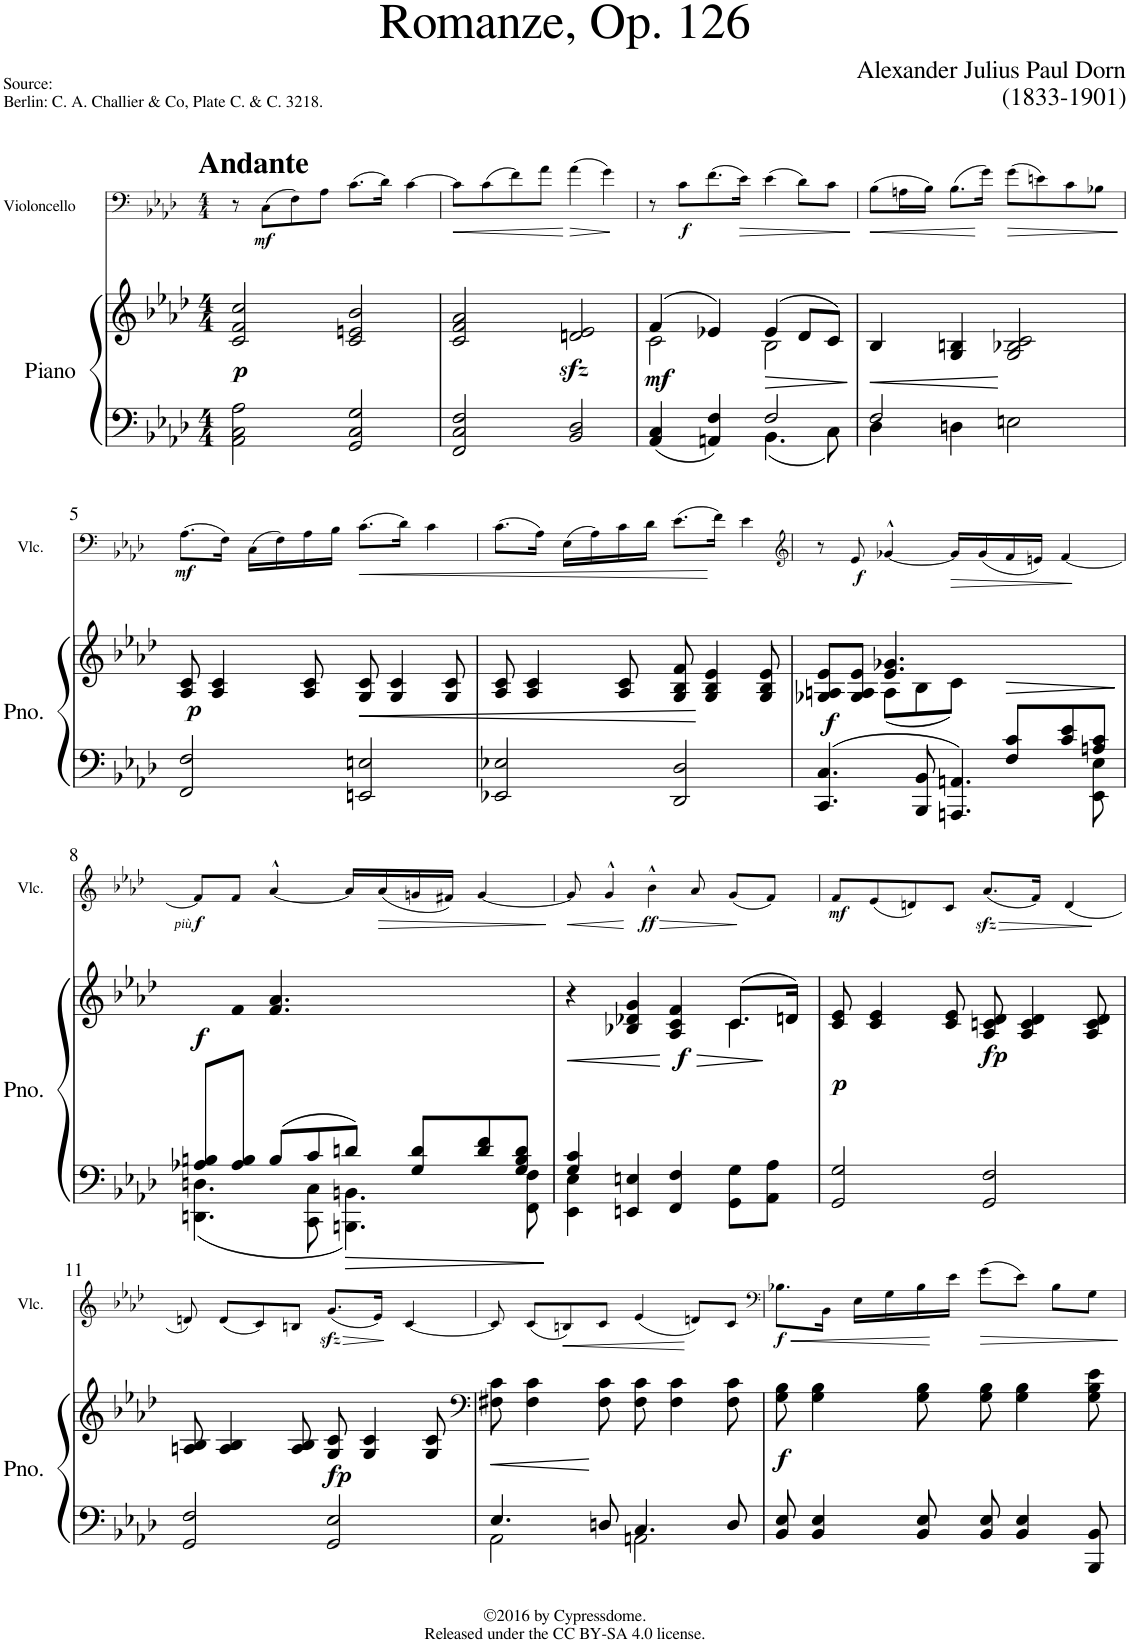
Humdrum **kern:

**kern	**kern	**dynam	**kern	**dynam
*part2	*part2	*part2	*part1	*part1
*staff3	*staff2	*staff2/3	*staff1	*staff1
*I"Piano	*	*	*I"Violoncello	*
*I'Pno.	*	*	*I'Vlc.	*
*	*	*	*stria5	*
*clefF4	*clefG2	*	*clefF4	*
*k[b-e-a-d-]	*k[b-e-a-d-]	*	*k[b-e-a-d-]	*
*M4/4	*M4/4	*	*M4/4	*
=1	=1	=1	=1	=1
!	!	!	!LO:TX:a:B:t=Andante	!
!	!	!LO:DY:b	!	!
2AA-\ 2C\ 2A-\	2c/ 2f/ 2cc/	p	8r	.
!	!	!	!	!LO:DY:b
.	.	.	(8C\L	mf
.	.	.	8F\)	.
.	.	.	8A-\J	.
2GG/ 2C/ 2G/	2c/ 2en/ 2b-/	.	(8.c\L	.
.	.	.	16d-\Jk)	.
.	.	.	[4c\	.
=2	=2	=2	=2	=2
!	!	!	!	!LO:HP:b
2FF/ 2C/ 2F/	2c/ 2f/ 2a-/	.	8c\L]	<
.	.	.	(8c\	.
.	.	.	8f\)	.
.	.	.	8a-\J	.
!	!	!	!	!LO:HP:n=1:b
2BB-/ 2D-/	2dn/zz< 2e-/zz<	.	(4a-\	[ >
.	.	.	4g\)	]
=3	=3	=3	=3	=3
*^	*^	*	*	*
!	!	!	!	!LO:DY:b	!	!
4AA-/ 4C/	2ryy	(4f/	2c\	mf	8r	.
!	!	!	!	!	!	!LO:DY:b
.	.	.	.	.	8c\L	f
4AAn/ 4F/	.	4e-X/)	.	.	(8.f\	.
!	!	!	!	!	!	!LO:HP:b
.	.	.	.	.	16e-\Jk)	>
!	!	!	!	!LO:HP:b	!	!
2F/	4.BB-\	(4e-/	2B-\	>	(4e-\	.
.	.	8d-/L	.	.	8d-\L)	.
.	8C\	8c/J)	.	.	8c\J	.
*v	*v	*	*	*	*	*
*	*v	*v	*	*	*
.	.	]	.	]
=4	=4	=4	=4	=4
*^	*	*	*	*
!	!	!	!LO:HP:b	!	!LO:HP:b
2F/	4D-\	4B-/	<	(8B-\L	<
.	.	.	.	16An\L	.
.	.	.	.	16B-\JJ)	.
.	4Dn\	4G/ 4Bn/	.	(8.B-\L	.
.	.	.	.	16g\Jk)	[
!	!	!	!	!	!LO:HP:b
2En\	2ryy	2G/ 2B-X/ 2c/	[	(8g\L	>
.	.	.	.	8en\)	.
.	.	.	.	8c\	.
.	.	.	.	8B-X\J	.
*v	*v	*	*	*	*
.	.	.	.	]
!!LO:LB:g=z
=5	=5	=5	=5	=5
!	!	!LO:DY:b	!	!LO:DY:b
2FF/ 2F/	8A-/ 8c/	p	(8.A-\L	mf
.	4A-/ 4c/	.	.	.
.	.	.	16F\Jk)	.
.	.	.	(16C\LL	.
.	.	.	16F\)	.
.	8A-/ 8c/	.	16A-\	.
.	.	.	16B-\JJ	.
!	!	!LO:HP:b	!	!LO:HP:b
2EEn/ 2En/	8G/ 8c/	<	(8.c\L	<
.	4G/ 4c/	.	.	.
.	.	.	16d-\Jk)	.
.	.	.	4c\	.
.	8G/ 8c/	.	.	.
=6	=6	=6	=6	=6
2EE-X/ 2E-X/	8A-/ 8c/	.	(8.c\L	.
.	4A-/ 4c/	.	.	.
.	.	.	16A-\Jk)	.
.	.	.	(16E-\LL	.
.	.	.	16A-\)	.
.	8A-/ 8c/	.	16c\	.
.	.	.	16d-\JJ	.
2DD-/ 2D-/	8G/ 8B-/ 8f/	.	(8.e-\L	.
.	4G/ 4B-/ 4e-/	[	.	.
.	.	.	16f\Jk)	[
.	.	.	4e-\	.
.	8G/ 8B-/ 8e-/	.	.	.
=7	=7	=7	=7	=7
*	*	*	*clefG2	*
*^	*^	*	*	*
!	!	!	!	!LO:DY:b	!	!
4.CC/ 4.C/	8ryy	8G-X/ 8An/ 8e-/L	8ryy	f	8r	.
!	!	!	!	!	!	!LO:DY:b
.	8ryy	8G-/ 8A/ 8e-/J	8ryy	.	8e-/	f
.	4ryy	4.e-/ 4.g-X/	(8A\L	.	[4g-X^^/	.
8BBB-/ 8BB-/	.	.	8B-\	.	.	.
!	!	!	!	!	!	!LO:HP:b
4.AAAn/ 4.AAn/	8ryy	.	8c\J)	.	16g-/LL]	>
.	.	.	.	.	(16g-/	.
!	!	!	!	!LO:HP:b	!	!
.	8F/ 8c/L	8ryy	8ryy	>	16f/	.
.	.	.	.	.	16en/JJ)	.
.	8c/ 8e-/	4ryy	4ryy	.	[4f/	]
8EE-\ 8E-\	8An/ 8c/J	.	.	.	.	.
*v	*v	*	*	*	*	*
*	*v	*v	*	*	*
.	.	]	.	.
!!LO:LB:g=z
=8	=8	=8	=8	=8
*^	*	*	*	*
!	!	!	!LO:DY:b	!	!LO:DY:b
!	!	!	!	!	!LO:DY:n=1:b
8A-X/ 8Bn/L	4.DDn\ 4.Dn\	8ryy	f	8f/L]	f other-dynamics
8A-/ 8B/J	.	8f	.	8f/J	.
8B/L	.	4.f/ 4.a-/	.	[4a-^^/	.
8c/	8CC\ 8C\	.	.	.	.
8dn/J	4.BBBn\ 4.BBn\	.	.	16a-/LL]	.
!	!	!	!	!	!LO:HP:b
.	.	.	.	(16a-/	>
8G/ 8d/L	.	8ryy	.	16gn/	.
.	.	.	.	16f#X/JJ)	.
8d/ 8f/	.	4ryy	.	[4g/	.
8G/ 8B/ 8d/J	8FF\ 8F\	.	.	.	.
*v	*v	*	*	*	*
.	.	.	.	]
=9	=9	=9	=9	=9
*^	*	*	*	*
!	!	!	!LO:HP:b	!	!LO:HP:b
*	*	*^	*	*	*
4EE-\ 4E-\	4G/ 4c/	4r	4ryy	<	8g/]	<
.	.	.	.	.	4g^^/	.
4EEn/ 4En/	4ryy	4B-X/ 4d-X/ 4g/	4ryy	.	.	.
!	!	!	!	!	!	!LO:HP:n=1:b
!	!	!	!	!	!	!LO:DY:n=1:b
.	.	.	.	.	4b-^^\	[ > ff
!	!	!	!	!LO:HP:n=1:b	!	!
!	!	!	!	!LO:DY:n=1:b	!	!
4FF/ 4F/	2ryy	4A-/ 4c/ 4f/	4ryy	[ > f	.	.
.	.	.	.	.	8a-/	.
!	!	!	!LO:N:head=solid	!	!	!
8GG\ 8G\L	.	(8.c/L	4c\	.	(8g/L	.
8AA-\ 8A-\J	.	.	.	.	8f/J)	]
.	.	16dn/Jk)	.	]	.	.
*v	*v	*	*	*	*	*
*	*v	*v	*	*	*
=10	=10	=10	=10	=10
!	!	!LO:DY:b	!	!LO:DY:b
2GG/ 2G/	8c/ 8e-/	p	8f/L	mf
.	4c/ 4e-/	.	(8e-/	.
.	.	.	8dn/)	.
.	8c/ 8e-/	.	8c/J	.
!	!	!LO:DY:b	!	!LO:HP:b
2GG/ 2F/	8A-/ 8cn/ 8d-/	fp	(8.a-zz</L	>
.	4A-/ 4c/ 4d-/	.	.	.
.	.	.	16f/Jk)	.
.	.	.	(4d/	.
.	8A-/ 8c/ 8d-/	.	.	.
.	.	.	.	]
!!LO:LB:g=z
=11	=11	=11	=11	=11
2GG/ 2F/	8An/ 8B-/	.	8dn/)	.
.	4A/ 4B-/	.	(8d/L	.
.	.	.	8c/)	.
.	8A/ 8B-/	.	8Bn/J	.
!	!	!LO:DY:b	!	!LO:HP:b
2GG/ 2E-/	8G/ 8c/	fp	(8.gzz</L	>
.	4G/ 4c/	.	.	.
.	.	.	16e-/Jk)	.
.	.	.	[4c/	]
.	8G/ 8c/	.	.	.
=12	=12	=12	=12	=12
*	*clefF4	*	*	*
*^	*	*	*	*
!	!	!	!LO:HP:b	!	!
4.E-/	2AA-\	8F#X\ 8c\	<	8c/]	.
.	.	4F#\ 4c\	.	(8c/L	.
!	!	!	!	!	!LO:HP:b
.	.	.	.	8Bn/)	<
8Dn/	.	8F#\ 8c\	[	8c/J	.
4.C/	2AAn\	8F#\ 8c\	.	(4e-/	.
.	.	4F#\ 4c\	.	.	.
.	.	.	.	8dn/L)	[
8D/	.	8F#\ 8c\	.	8c/J	.
*v	*v	*	*	*	*
=13	=13	=13	=13	=13
*	*	*	*clefF4	*
!	!	!LO:DY:b	!	!LO:HP:b
!	!	!	!	!LO:DY:n=1:b
8BB-/ 8E-/	8G\ 8B-\	f	8.B-X\L	< f
4BB-/ 4E-/	4G\ 4B-\	.	.	.
.	.	.	16BB-\Jk	.
.	.	.	16E-\LL	.
.	.	.	16G\	.
8BB-/ 8E-/	8G\ 8B-\	.	16B-\	.
.	.	.	16e-\JJ	[
!	!	!	!	!LO:HP:b
8BB-/ 8E-/	8G\ 8B-\	.	(8g\L	>
4BB-/ 4E-/	4G\ 4B-\	.	8e-\J)	.
.	.	.	8B-\L	.
8BBB-/ 8BB-/	8G\ 8B-\ 8e-\	.	8G\J	.
.	.	.	.	]
=	=	=	=	=
*-	*-	*-	*-	*-
